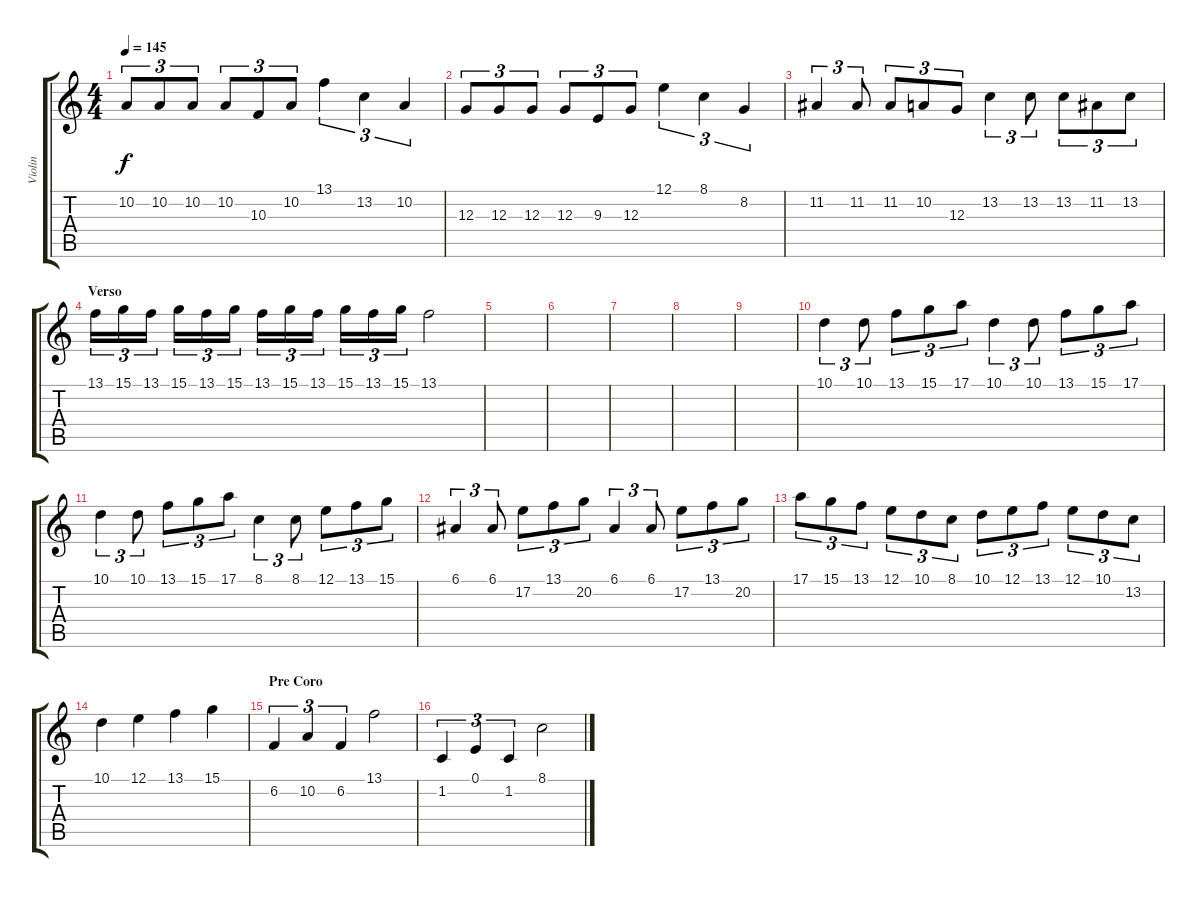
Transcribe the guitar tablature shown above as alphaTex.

\track ("Violin" "Violin") {instrument violin}
\staff {score tabs}
\tuning (E4 B3 G3 D3 A2 E2) {hide}
\ts (4 4)
\tempo 145
\clef g2
\ks c
10.2.8{tu (3 2) dy f} 10.2.8{tu (3 2)} 10.2.8{tu (3 2)} 10.2.8{tu (3 2)} 10.3.8{tu (3 2)} 10.2.8{tu (3 2)} 13.1.4{tu (3 2)} 13.2.4{tu (3 2)} 10.2.4{tu (3 2)} |
12.3.8{tu (3 2)} 12.3.8{tu (3 2)} 12.3.8{tu (3 2)} 12.3.8{tu (3 2)} 9.3.8{tu (3 2)} 12.3.8{tu (3 2)} 12.1.4{tu (3 2)} 8.1.4{tu (3 2)} 8.2.4{tu (3 2)} |
11.2.4{tu (3 2)} 11.2.8{tu (3 2)} 11.2.8{tu (3 2)} 10.2.8{tu (3 2)} 12.3.8{tu (3 2)} 13.2.4{tu (3 2)} 13.2.8{tu (3 2)} 13.2.8{tu (3 2)} 11.2.8{tu (3 2)} 13.2.8{tu (3 2)} |
\section ("" "Verso")
13.1.16{tu (3 2)} 15.1.16{tu (3 2)} 13.1.16{tu (3 2)} 15.1.16{tu (3 2)} 13.1.16{tu (3 2)} 15.1.16{tu (3 2)} 13.1.16{tu (3 2)} 15.1.16{tu (3 2)} 13.1.16{tu (3 2)} 15.1.16{tu (3 2)} 13.1.16{tu (3 2)} 15.1.16{tu (3 2)} 13.1.2 |
|
|
|
|
|
10.1.4{tu (3 2)} 10.1.8{tu (3 2)} 13.1.8{tu (3 2)} 15.1.8{tu (3 2)} 17.1.8{tu (3 2)} 10.1.4{tu (3 2)} 10.1.8{tu (3 2)} 13.1.8{tu (3 2)} 15.1.8{tu (3 2)} 17.1.8{tu (3 2)} |
10.1.4{tu (3 2)} 10.1.8{tu (3 2)} 13.1.8{tu (3 2)} 15.1.8{tu (3 2)} 17.1.8{tu (3 2)} 8.1.4{tu (3 2)} 8.1.8{tu (3 2)} 12.1.8{tu (3 2)} 13.1.8{tu (3 2)} 15.1.8{tu (3 2)} |
6.1.4{tu (3 2)} 6.1.8{tu (3 2)} 17.2.8{tu (3 2)} 13.1.8{tu (3 2)} 20.2.8{tu (3 2)} 6.1.4{tu (3 2)} 6.1.8{tu (3 2)} 17.2.8{tu (3 2)} 13.1.8{tu (3 2)} 20.2.8{tu (3 2)} |
17.1.8{tu (3 2)} 15.1.8{tu (3 2)} 13.1.8{tu (3 2)} 12.1.8{tu (3 2)} 10.1.8{tu (3 2)} 8.1.8{tu (3 2)} 10.1.8{tu (3 2)} 12.1.8{tu (3 2)} 13.1.8{tu (3 2)} 12.1.8{tu (3 2)} 10.1.8{tu (3 2)} 13.2.8{tu (3 2)} |
10.1.4 12.1.4 13.1.4 15.1.4 |
\section ("" "Pre Coro")
6.2.4{tu (3 2)} 10.2.4{tu (3 2)} 6.2.4{tu (3 2)} 13.1.2 |
1.2.4{tu (3 2)} 0.1.4{tu (3 2)} 1.2.4{tu (3 2)} 8.1.2
